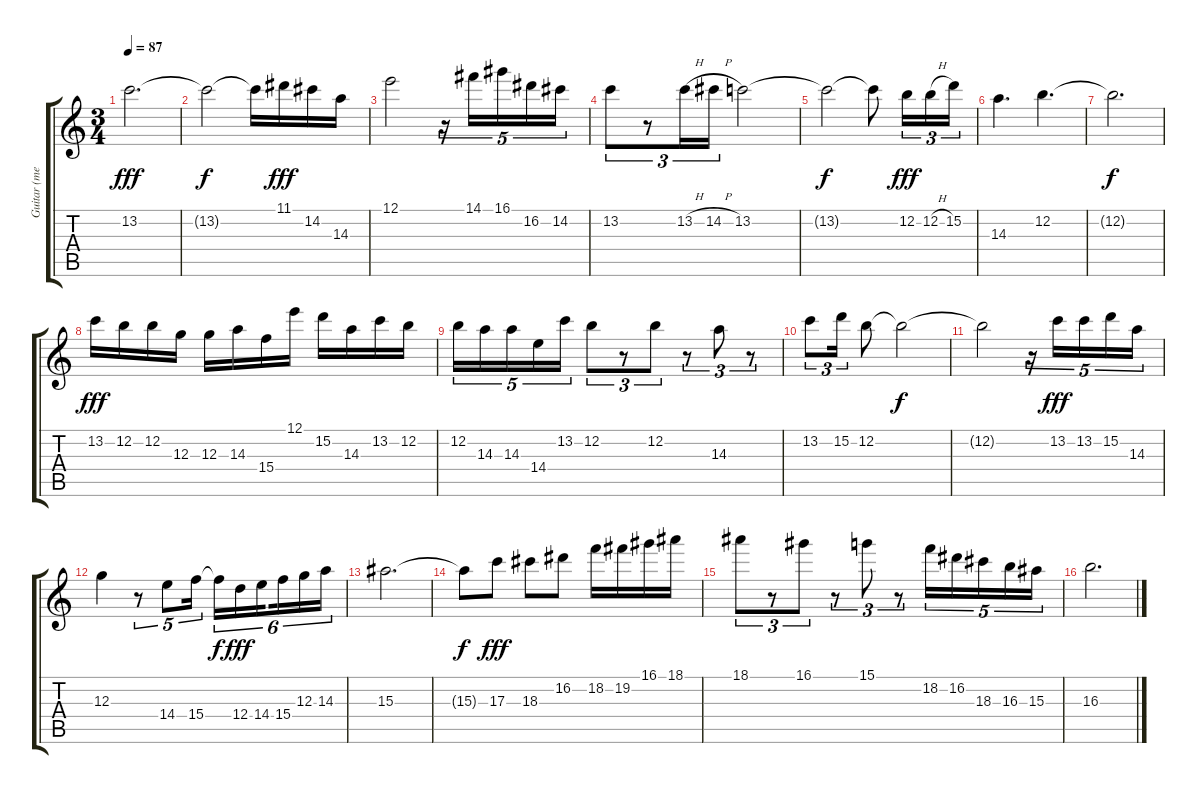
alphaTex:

\track ("Guitar (melody arrangement)" "Guitar (me") {instrument distortionguitar}
\staff {score tabs}
\tuning (E4 B3 G3 D3 A2 E2) {hide}
\ts (3 4)
\tempo 87
\clef g2
\ks c
13.2.2{d dy fff} |
13.2{t}.2{dy f} 13.2{t}.16 11.1.16{dy fff} 14.2.16 14.3.16 |
12.1.2 r.16{tu (5 4)} 14.1.16{tu (5 4)} 16.1.16{tu (5 4)} 16.2.16{tu (5 4)} 14.2.16{tu (5 4)} |
13.2.8{tu (3 2)} r.8{tu (3 2)} 13.2{h}.16{tu (3 2)} 14.2{h}.16{tu (3 2)} 13.2.2 |
13.2{t}.2{dy f} 13.2{t}.8 12.2.16{tu (3 2) dy fff} 12.2{h}.16{tu (3 2)} 15.2.16{tu (3 2)} |
14.3.4{d} 12.2.4{d} |
12.2{t}.2{d dy f} |
13.2.16{dy fff} 12.2.16 12.2.16 12.3.16 12.3.16 14.3.16 15.4.16 12.1.16 15.2.16 14.3.16 13.2.16 12.2.16 |
12.2.16{tu (5 4)} 14.3.16{tu (5 4)} 14.3.16{tu (5 4)} 14.4.16{tu (5 4)} 13.2.16{tu (5 4)} 12.2.8{tu (3 2)} r.8{tu (3 2)} 12.2.8{tu (3 2)} r.8{tu (3 2)} 14.3.8{tu (3 2)} r.8{tu (3 2)} |
13.2.8{tu (3 2)} 15.2.16{tu (3 2)} 12.2.8 12.2{t}.2{dy f} |
12.2{t}.2 r.16{tu (5 4)} 13.2.16{tu (5 4) dy fff} 13.2.16{tu (5 4)} 15.2.16{tu (5 4)} 14.3.16{tu (5 4)} |
12.3.4 r.8{tu (5 4)} 14.4.8{tu (5 4)} 15.4.16{tu (5 4)} 15.4{t}.16{tu (6 4) dy f} 12.4.16{tu (6 4) dy fff} 14.4.16{tu (6 4) beam splitsecondary} 15.4.16{tu (6 4)} 12.3.16{tu (6 4)} 14.3.16{tu (6 4)} |
15.3.2{d} |
15.3{t}.8{dy f} 17.3.8{dy fff} 18.3.8 16.2.8 18.2.16 19.2.16 16.1.16 18.1.16 |
18.1.8{tu (3 2)} r.8{tu (3 2)} 16.1.8{tu (3 2)} r.8{tu (3 2)} 15.1.8{tu (3 2)} r.8{tu (3 2)} 18.2.16{tu (5 4)} 16.2.16{tu (5 4)} 18.3.16{tu (5 4)} 16.3.16{tu (5 4)} 15.3.16{tu (5 4)} |
16.3.2{d}
